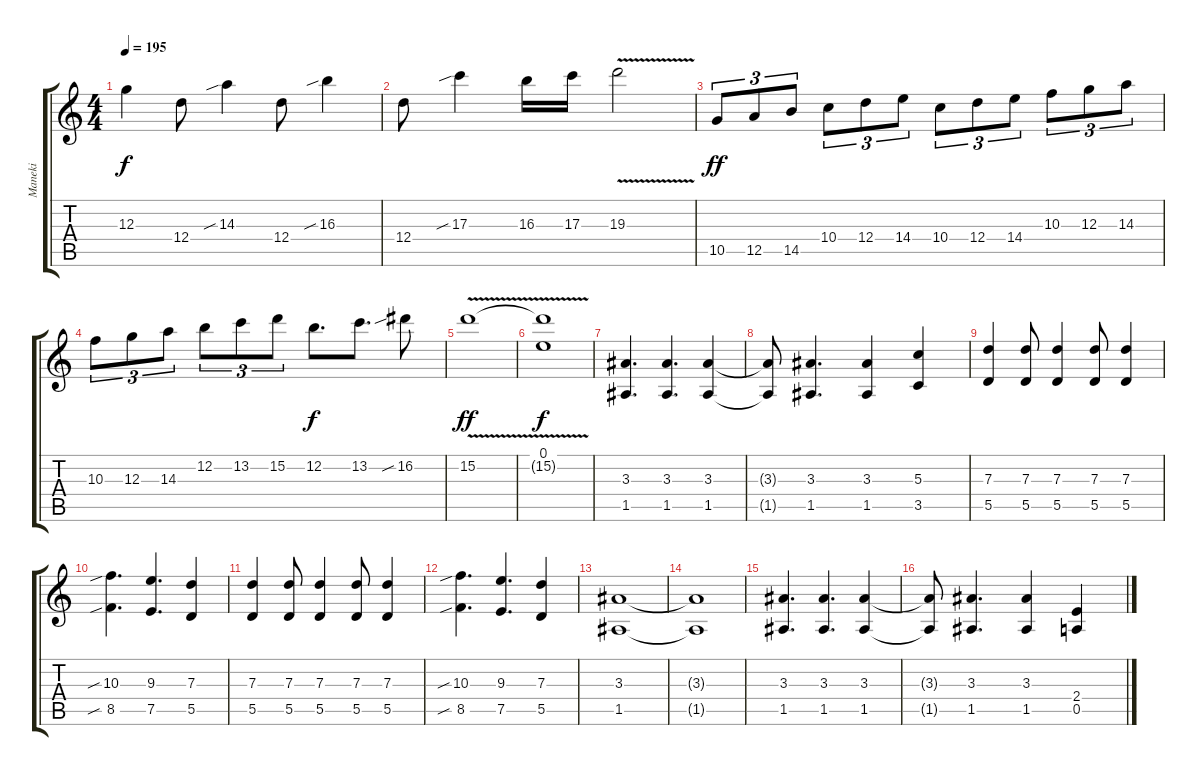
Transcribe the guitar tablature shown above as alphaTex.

\track ("Maneki" "Maneki") {instrument distortionguitar}
\staff {score tabs}
\tuning (E4 B3 G3 D3 A2 E2) {hide}
\ts (4 4)
\tempo 195
\clef g2
\ks c
12.3.4{dy f} 12.4.8 14.3{sib}.4 12.4.8 16.3{sib}.4 |
12.4.8 17.3{sib}.4 16.3.16 17.3.16 19.3{v}.2 |
10.5.8{tu (3 2) dy ff} 12.5.8{tu (3 2)} 14.5.8{tu (3 2)} 10.4.8{tu (3 2)} 12.4.8{tu (3 2)} 14.4.8{tu (3 2)} 10.4.8{tu (3 2)} 12.4.8{tu (3 2)} 14.4.8{tu (3 2)} 10.3.8{tu (3 2)} 12.3.8{tu (3 2)} 14.3.8{tu (3 2)} |
10.3.8{tu (3 2)} 12.3.8{tu (3 2)} 14.3.8{tu (3 2)} 12.2.8{tu (3 2)} 13.2.8{tu (3 2)} 15.2.8{tu (3 2)} 12.2.8{d dy f} 13.2.8{d} 16.2{sib}.8 |
15.2{v}.1{dy ff volume 7} |
(0.1 15.2{t}).1{dy f} |
(3.3 1.5).4{d volume 11} (3.3 1.5).4{d} (3.3 1.5).4 |
(3.3{t} 1.5{t}).8 (3.3 1.5).4{d} (3.3 1.5).4 (5.3 3.5).4 |
(7.3 5.5).4 (7.3 5.5).8 (7.3 5.5).4 (7.3 5.5).8 (7.3 5.5).4 |
(10.3{sib} 8.5{sib}).4{d} (9.3 7.5).4{d} (7.3 5.5).4 |
(7.3 5.5).4 (7.3 5.5).8 (7.3 5.5).4 (7.3 5.5).8 (7.3 5.5).4 |
(10.3{sib} 8.5{sib}).4{d} (9.3 7.5).4{d} (7.3 5.5).4 |
(3.3 1.5).1 |
(3.3{t} 1.5{t}).1 |
(3.3 1.5).4{d} (3.3 1.5).4{d} (3.3 1.5).4 |
(3.3{t} 1.5{t}).8 (3.3 1.5).4{d} (3.3 1.5).4 (2.4 0.5).4
